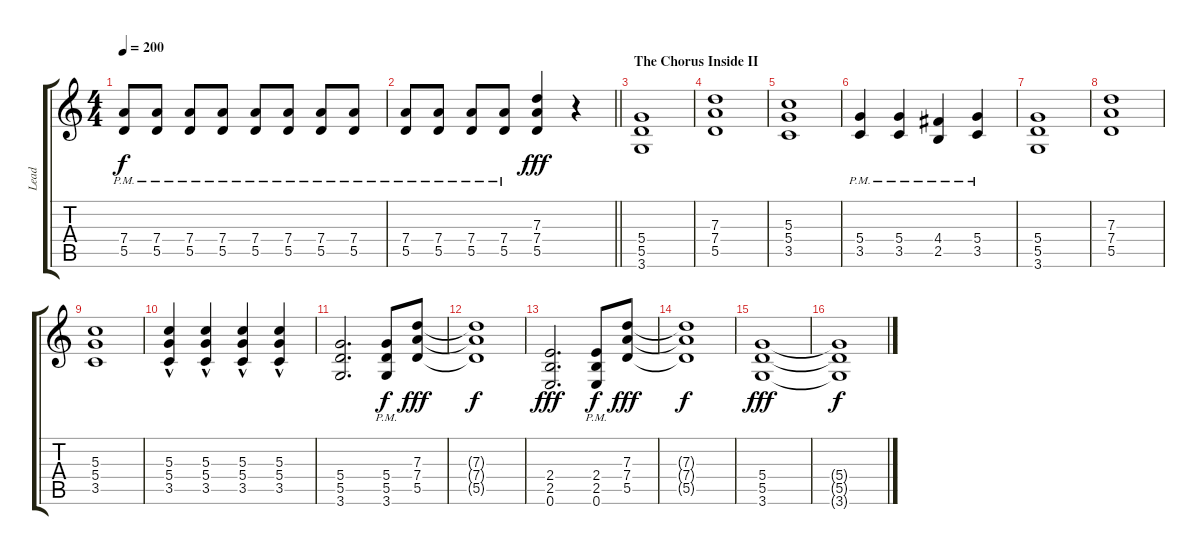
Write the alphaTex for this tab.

\track ("Lead" "Lead") {instrument overdrivenguitar}
\staff {score tabs}
\tuning (E4 B3 G3 D3 A2 E2) {hide}
\ts (4 4)
\tempo 200
\clef g2
\ks c
(7.4{pm} 5.5{pm}).8{dy f} (7.4{pm} 5.5{pm}).8 (7.4{pm} 5.5{pm}).8 (7.4{pm} 5.5{pm}).8 (7.4{pm} 5.5{pm}).8 (7.4{pm} 5.5{pm}).8 (7.4{pm} 5.5{pm}).8 (7.4{pm} 5.5{pm}).8 |
\barLineRight lightlight
(7.4{pm} 5.5{pm}).8 (7.4{pm} 5.5{pm}).8 (7.4{pm} 5.5{pm}).8 (7.4{pm} 5.5{pm}).8 (7.3 7.4 5.5).4{dy fff} r.4 |
\section ("" "The Chorus Inside II")
(5.4 5.5 3.6).1 |
(7.3 7.4 5.5).1 |
(5.3 5.4 3.5).1 |
(5.4 3.5{pm}).4 (5.4 3.5{pm}).4 (4.4 2.5{pm}).4 (5.4 3.5{pm}).4 |
(5.4 5.5 3.6).1 |
(7.3 7.4 5.5).1 |
(5.3 5.4 3.5).1 |
(5.3{hac} 5.4{hac} 3.5{hac}).4 (5.3{hac} 5.4{hac} 3.5{hac}).4 (5.3{hac} 5.4{hac} 3.5{hac}).4 (5.3{hac} 5.4{hac} 3.5{hac}).4 |
(5.4 5.5 3.6).2{d} (5.4{pm} 5.5{pm} 3.6{pm}).8{dy f} (7.3 7.4 5.5).8{dy fff} |
(7.3{t} 7.4{t} 5.5{t}).1{dy f} |
(2.4 2.5 0.6).2{d dy fff} (2.4{pm} 2.5{pm} 0.6{pm}).8{dy f} (7.3 7.4 5.5).8{dy fff} |
(7.3{t} 7.4{t} 5.5{t}).1{dy f} |
(5.4 5.5 3.6).1{dy fff} |
(5.4{t} 5.5{t} 3.6{t}).1{dy f}
